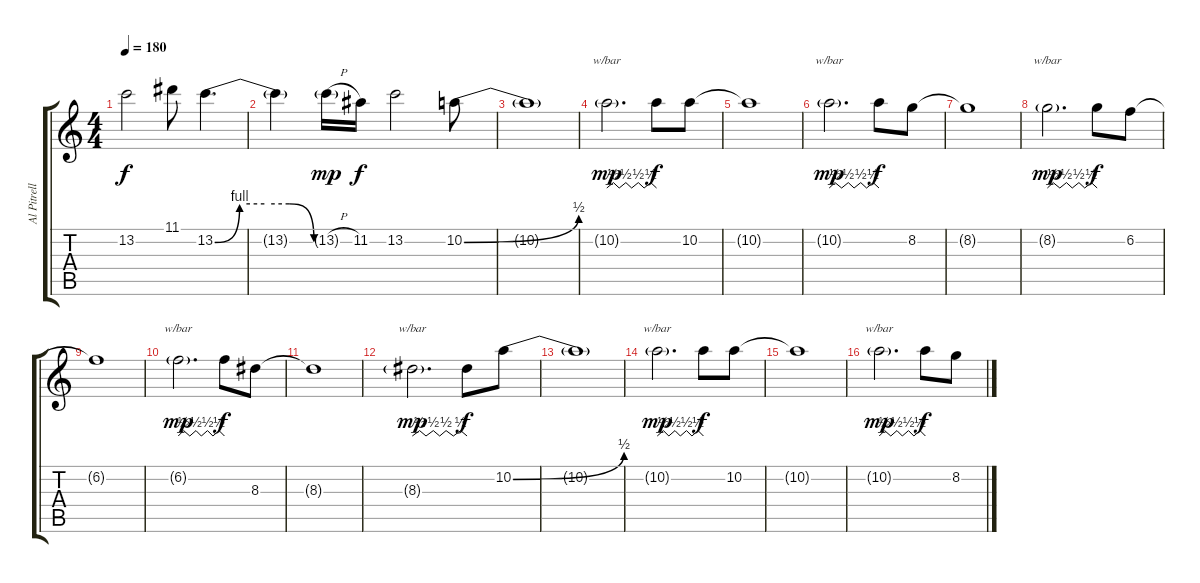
\track ("Al Pitrelli" "Al Pitrell") {instrument distortionguitar}
\staff {score tabs}
\tuning (E4 B3 G3 D3 A2 E2) {hide}
\ts (4 4)
\tempo 180
\clef g2
\ks c
13.2{t}.2{dy f} 11.1.8 13.2{be (custom 0 0 15 4 30 4 45 4 60 0)}.4{d} |
13.2{t}.4 13.2{h g}.16{dy mp} 11.2.16{dy f} 13.2.2 10.2{be (bend 0 0 60 2)}.8{volume 16} |
10.2{t}.1 |
10.2{g}.2{d tbe (custom default 0 0 8 2 15 0 23 2 30 0 38 2 45 0 53 2 60 0) dy mp} 10.2{t}.8{dy f} 10.2.8 |
10.2{t}.1 |
10.2{g}.2{d tbe (custom default 0 0 7 2 15 0 23 2 30 0 38 2 45 0 53 2 60 0) dy mp} 10.2{t}.8{dy f} 8.2.8 |
8.2{t}.1 |
8.2{g}.2{d tbe (custom default 0 0 7 2 15 0 23 2 30 0 38 2 45 0 53 2 60 0) dy mp} 8.2{t}.8{dy f} 6.2.8 |
6.2{t}.1 |
6.2{g}.2{d tbe (custom default 0 0 7 2 15 0 23 2 30 0 38 2 45 0 53 2 60 0) dy mp} 6.2{t}.8{dy f} 8.3.8 |
8.3{t}.1 |
8.3{g}.2{d tbe (custom default 0 0 8 2 15 0 23 2 30 0 37 2 45 0 53 2 60 0) dy mp} 8.3{t}.8{dy f} 10.2{be (bend 0 0 60 2)}.8 |
10.2{t}.1 |
10.2{g}.2{d tbe (custom default 0 0 8 2 15 0 23 2 30 0 38 2 45 0 53 2 60 0) dy mp} 10.2{t}.8{dy f} 10.2.8 |
10.2{t}.1 |
10.2{g}.2{d tbe (custom default 0 0 7 2 15 0 23 2 30 0 38 2 45 0 53 2 60 0) dy mp} 10.2{t}.8{dy f} 8.2.8
